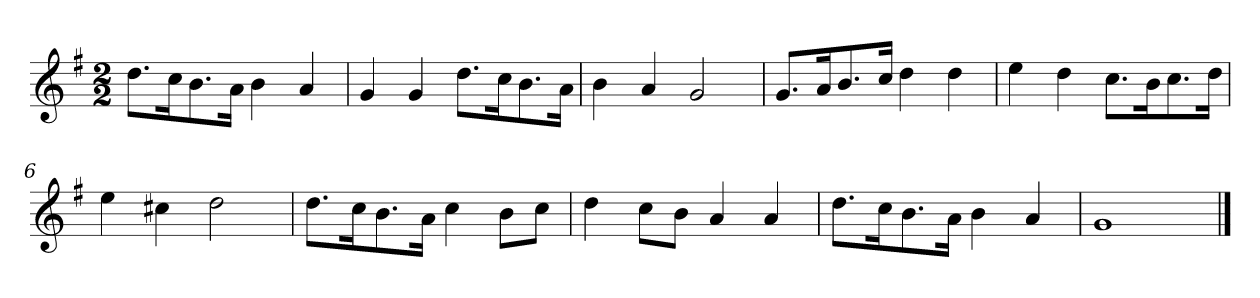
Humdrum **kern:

**kern
*part1
*staff1
*k[f#]
*M2/2
*MM120
=1
8.ddL
16ccK
8.b
16aJk
4b
4a
=2
4g
4g
8.ddL
16ccK
8.b
16aJk
=3
4b
4a
2g
=4
8.gL
16aK
8.b
16ccJk
4dd
4dd
=5
4ee
4dd
8.ccL
16bK
8.cc
16ddJk
=6
4ee
4cc#X
2dd
=7
8.ddL
16ccK
8.b
16aJk
4cc
8bL
8ccJ
=8
4dd
8ccL
8bJ
4a
4a
=9
8.ddL
16ccK
8.b
16aJk
4b
4a
=10
1g
==
*-
